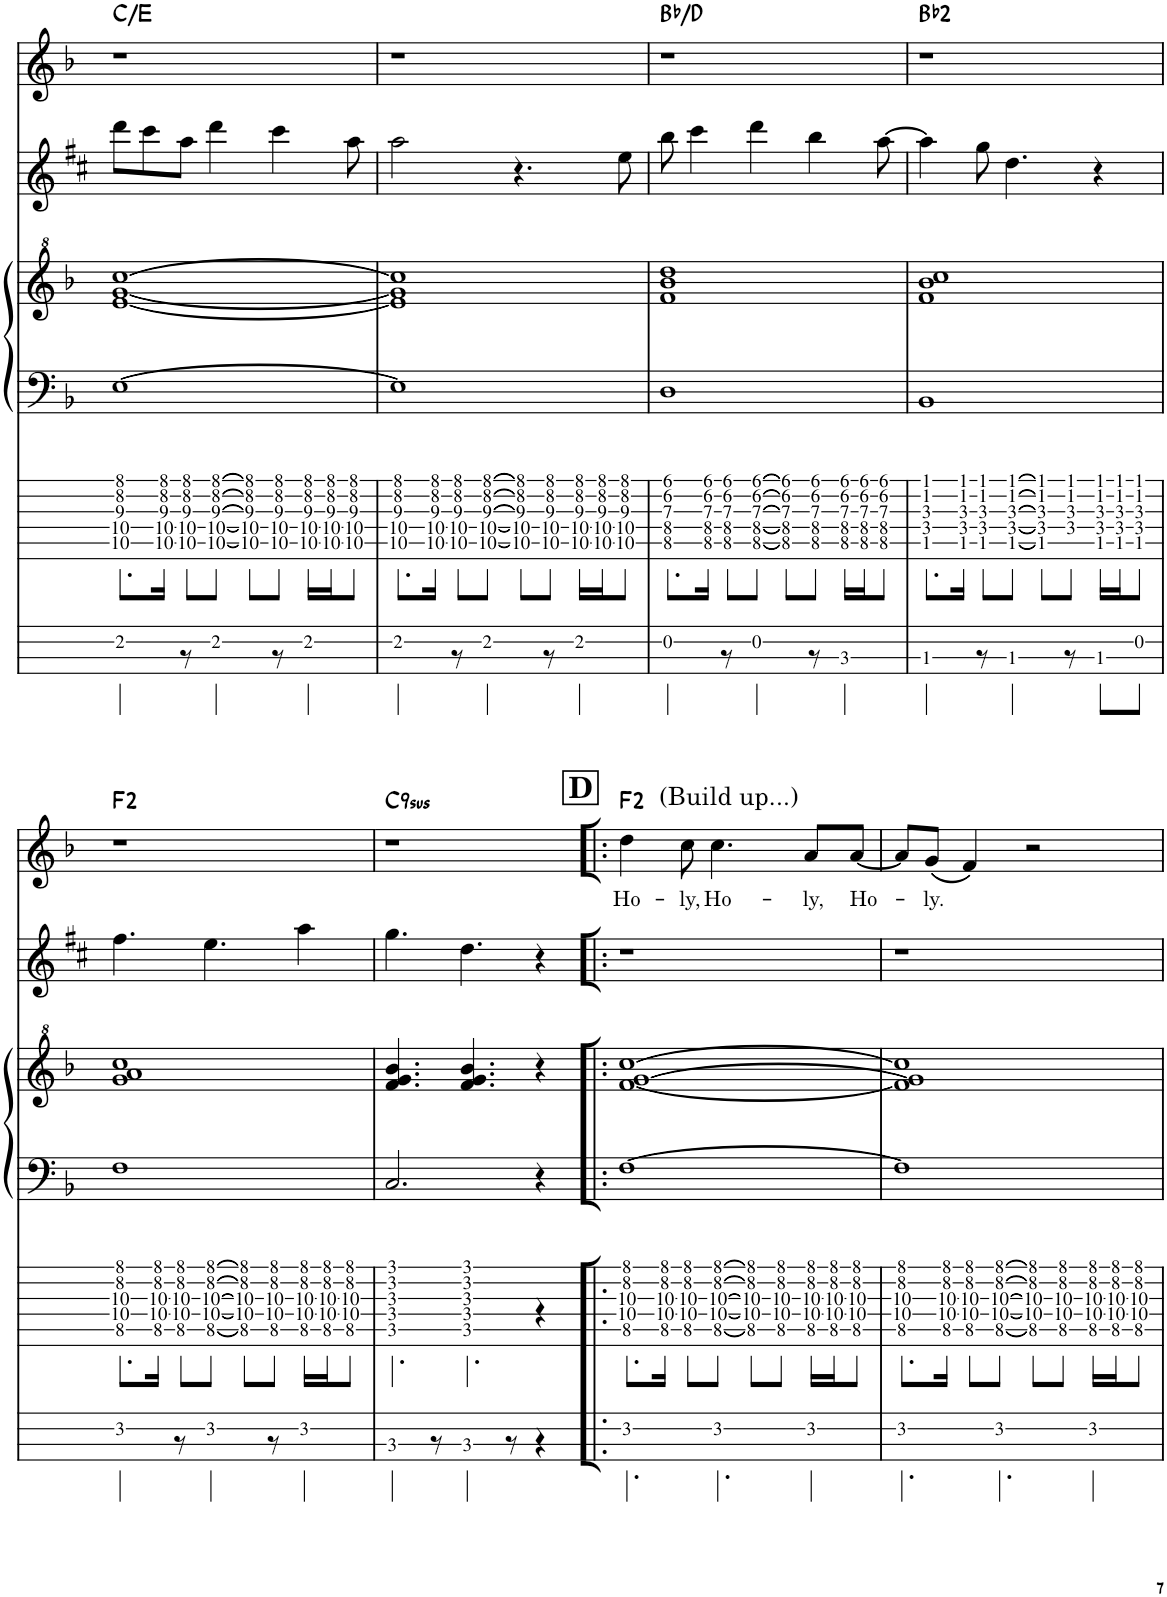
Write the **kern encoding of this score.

**kern	**kern	**kern	**kern	**kern	**kern	**text	**harte
*part5	*part4	*part3	*part3	*part2	*part1	*part1	*part1
*staff6	*staff5	*staff4	*staff3	*staff2	*staff1	*staff1	*
*I"Bass	*I"Ac. Gtr.	*I"Piano/ Organ	*	*I"Alto Sax	*I"Vocals	*	*
*	*I'Ac Gtr	*	*	*I'A Sax	*	*	*
!!LO:PB:g=z
*	*	*clefF4	*clefG^2	*clefG2	*clefG2	*	*
*Trd7c12	*	*	*	*Trd5c9	*Trd1c2	*	*
*k[b-]	*k[b-]	*k[b-]	*k[b-]	*k[f#c#]	*k[b-]	*	*
*M4/4	*M4/4	*M4/4	*M4/4	*M4/4	*M4/4	*	*
=51	=51	=51	=51	=51	=51	=51	=51
4E\	8.G\ 8.c\ 8.e\ 8.g\ 8.cc\L	[1E	[1ee [1gg [1ccc	8ddd\L	1r	.	C:maj/3
.	.	.	.	8ccc#\	.	.	.
.	16G\ 16c\ 16e\ 16g\ 16cc\Jk	.	.	.	.	.	.
8r	8G\ 8c\ 8e\ 8g\ 8cc\L	.	.	8aa\J	.	.	.
4E\	[8G\ [8c\ [8e\ [8g\ [8cc\J	.	.	4ddd\	.	.	.
.	8G\] 8c\] 8e\] 8g\] 8cc\]L	.	.	.	.	.	.
8r	8G\ 8c\ 8e\ 8g\ 8cc\J	.	.	4ccc#\	.	.	.
4E\	16G\ 16c\ 16e\ 16g\ 16cc\LL	.	.	.	.	.	.
.	16G\ 16c\ 16e\ 16g\ 16cc\J	.	.	.	.	.	.
.	8G\ 8c\ 8e\ 8g\ 8cc\J	.	.	8aa\	.	.	.
=52	=52	=52	=52	=52	=52	=52	=52
4E\	8.G\ 8.c\ 8.e\ 8.g\ 8.cc\L	1E]	1ee] 1gg] 1ccc]	2aa\	1r	.	.
.	16G\ 16c\ 16e\ 16g\ 16cc\Jk	.	.	.	.	.	.
8r	8G\ 8c\ 8e\ 8g\ 8cc\L	.	.	.	.	.	.
4E\	[8G\ [8c\ [8e\ [8g\ [8cc\J	.	.	.	.	.	.
.	8G\] 8c\] 8e\] 8g\] 8cc\]L	.	.	4.r	.	.	.
8r	8G\ 8c\ 8e\ 8g\ 8cc\J	.	.	.	.	.	.
4E\	16G\ 16c\ 16e\ 16g\ 16cc\LL	.	.	.	.	.	.
.	16G\ 16c\ 16e\ 16g\ 16cc\J	.	.	.	.	.	.
.	8G\ 8c\ 8e\ 8g\ 8cc\J	.	.	8ee\	.	.	.
=53	=53	=53	=53	=53	=53	=53	=53
4D\	8.F\ 8.B-\ 8.d\ 8.f\ 8.b-\L	1D	1ff 1bb- 1ddd	8bb\	1r	.	Bb:maj/3
.	.	.	.	4ccc#\	.	.	.
.	16F\ 16B-\ 16d\ 16f\ 16b-\Jk	.	.	.	.	.	.
8r	8F\ 8B-\ 8d\ 8f\ 8b-\L	.	.	.	.	.	.
4D\	[8F\ [8B-\ [8d\ [8f\ [8b-\J	.	.	4ddd\	.	.	.
.	8F\] 8B-\] 8d\] 8f\] 8b-\]L	.	.	.	.	.	.
8r	8F\ 8B-\ 8d\ 8f\ 8b-\J	.	.	4bb\	.	.	.
4C\	16F\ 16B-\ 16d\ 16f\ 16b-\LL	.	.	.	.	.	.
.	16F\ 16B-\ 16d\ 16f\ 16b-\J	.	.	.	.	.	.
.	8F\ 8B-\ 8d\ 8f\ 8b-\J	.	.	[8aa\	.	.	.
=54	=54	=54	=54	=54	=54	=54	=54
4BB-\	8.BB-\ 8.F\ 8.B-\ 8.c\ 8.f\L	1BB-	1ff 1bb- 1ccc	4aa\]	1r	.	Bb:maj(2)
.	16BB-\ 16F\ 16B-\ 16c\ 16f\Jk	.	.	.	.	.	.
8r	8BB-\ 8F\ 8B-\ 8c\ 8f\L	.	.	8gg\	.	.	.
4BB-\	[8BB-\ [8F\ [8B-\ [8c\ [8f\J	.	.	4.dd\	.	.	.
.	8BB-\] 8F\] 8B-\] 8c\] 8f\]L	.	.	.	.	.	.
8r	8F\ 8B-\ 8c\ 8f\J	.	.	.	.	.	.
8BB-\L	16BB-\ 16F\ 16B-\ 16c\ 16f\LL	.	.	4r	.	.	.
.	16BB-\ 16F\ 16B-\ 16c\ 16f\J	.	.	.	.	.	.
8D\J	8BB-\ 8F\ 8B-\ 8c\ 8f\J	.	.	.	.	.	.
!!LO:LB:g=z
=55	=55	=55	=55	=55	=55	=55	=55
4F\	8.F\ 8.c\ 8.f\ 8.g\ 8.cc\L	1F	1gg 1aa 1ccc	4.ff#\	1r	.	F:maj(2)
.	16F\ 16c\ 16f\ 16g\ 16cc\Jk	.	.	.	.	.	.
8r	8F\ 8c\ 8f\ 8g\ 8cc\L	.	.	.	.	.	.
4F\	[8F\ [8c\ [8f\ [8g\ [8cc\J	.	.	4.ee\	.	.	.
.	8F\] 8c\] 8f\] 8g\] 8cc\]L	.	.	.	.	.	.
8r	8F\ 8c\ 8f\ 8g\ 8cc\J	.	.	.	.	.	.
4F\	16F\ 16c\ 16f\ 16g\ 16cc\LL	.	.	4aa\	.	.	.
.	16F\ 16c\ 16f\ 16g\ 16cc\J	.	.	.	.	.	.
.	8F\ 8c\ 8f\ 8g\ 8cc\J	.	.	.	.	.	.
=56	=56	=56	=56	=56	=56	=56	=56
!	!	!	!	!	!	!	!LO:H:kt=9sus
4C\	4.C\ 4.F\ 4.B-\ 4.d\ 4.g\	2.C/	4.ff/ 4.gg/ 4.bb-/	4.gg\	1r	.	C:sus4(7,9)
8r	.	.	.	.	.	.	.
4C\	4.C\ 4.F\ 4.B-\ 4.d\ 4.g\	.	4.ff/ 4.gg/ 4.bb-/	4.dd\	.	.	.
8r	.	.	.	.	.	.	.
4r	4r	4r	4r	4r	.	.	.
!!LO:REH:place=s1:a:B:rj:fs=14:t=D
=57!|:	=57!|:	=57!|:	=57!|:	=57!|:	=57!|:	=57!|:	=57!|:
!	!	!	!	!	!	!LO:LY:b	!
4.F\	8.F\ 8.c\ 8.f\ 8.g\ 8.cc\L	[1F	[1ff [1gg [1ccc	1r	4dd\	Ho-	F:maj(2)
.	16F\ 16c\ 16f\ 16g\ 16cc\Jk	.	.	.	.	.	.
!	!	!	!	!	!LO:TX:a:t=(Build up...)	!	!
!	!	!	!	!	!	!LO:LY:b	!
.	8F\ 8c\ 8f\ 8g\ 8cc\L	.	.	.	8cc\	-ly,	.
!	!	!	!	!	!	!LO:LY:b	!
4.F\	[8F\ [8c\ [8f\ [8g\ [8cc\J	.	.	.	4.cc\	Ho-	.
.	8F\] 8c\] 8f\] 8g\] 8cc\]L	.	.	.	.	.	.
.	8F\ 8c\ 8f\ 8g\ 8cc\J	.	.	.	.	.	.
!	!	!	!	!	!	!LO:LY:b	!
4F\	16F\ 16c\ 16f\ 16g\ 16cc\LL	.	.	.	8a/L	-ly,	.
.	16F\ 16c\ 16f\ 16g\ 16cc\J	.	.	.	.	.	.
!	!	!	!	!	!	!LO:LY:b	!
.	8F\ 8c\ 8f\ 8g\ 8cc\J	.	.	.	[8a/J	Ho-	.
=58	=58	=58	=58	=58	=58	=58	=58
4.F\	8.F\ 8.c\ 8.f\ 8.g\ 8.cc\L	1F]	1ff] 1gg] 1ccc]	1r	8a/L]	.	.
!	!	!	!	!	!	!LO:LY:b	!
.	.	.	.	.	(8g/J	ly.	.
.	16F\ 16c\ 16f\ 16g\ 16cc\Jk	.	.	.	.	.	.
.	8F\ 8c\ 8f\ 8g\ 8cc\L	.	.	.	4f/)	.	.
4.F\	[8F\ [8c\ [8f\ [8g\ [8cc\J	.	.	.	.	.	.
.	8F\] 8c\] 8f\] 8g\] 8cc\]L	.	.	.	2r	.	.
.	8F\ 8c\ 8f\ 8g\ 8cc\J	.	.	.	.	.	.
4F\	16F\ 16c\ 16f\ 16g\ 16cc\LL	.	.	.	.	.	.
.	16F\ 16c\ 16f\ 16g\ 16cc\J	.	.	.	.	.	.
.	8F\ 8c\ 8f\ 8g\ 8cc\J	.	.	.	.	.	.
=	=	=	=	=	=	=	=
*-	*-	*-	*-	*-	*-	*-	*-
